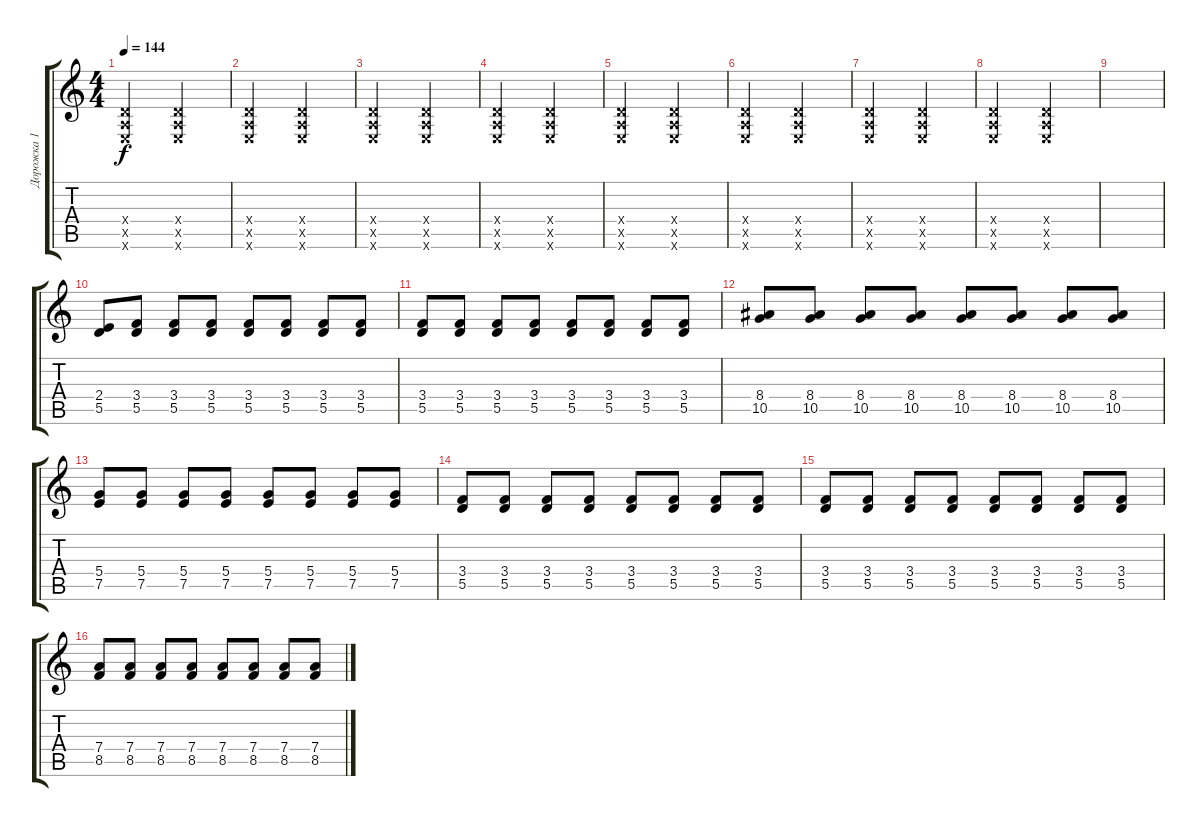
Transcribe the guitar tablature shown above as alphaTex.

\track ("Дорожка 1" "Дорожка 1") {instrument distortionguitar}
\staff {score tabs}
\tuning (E4 B3 G3 D3 A2 E2) {hide}
\ts (4 4)
\tempo 144
\clef g2
\ks c
(0.4{x} 0.5{x} 0.6{x}).2{dy f} (0.4{x} 0.5{x} 0.6{x}).2 |
(0.4{x} 0.5{x} 0.6{x}).2 (0.4{x} 0.5{x} 0.6{x}).2 |
(0.4{x} 0.5{x} 0.6{x}).2 (0.4{x} 0.5{x} 0.6{x}).2 |
(0.4{x} 0.5{x} 0.6{x}).2 (0.4{x} 0.5{x} 0.6{x}).2 |
(0.4{x} 0.5{x} 0.6{x}).2 (0.4{x} 0.5{x} 0.6{x}).2 |
(0.4{x} 0.5{x} 0.6{x}).2 (0.4{x} 0.5{x} 0.6{x}).2 |
(0.4{x} 0.5{x} 0.6{x}).2 (0.4{x} 0.5{x} 0.6{x}).2 |
(0.4{x} 0.5{x} 0.6{x}).2 (0.4{x} 0.5{x} 0.6{x}).2 |
|
(2.4 5.5).8 (3.4 5.5).8 (3.4 5.5).8 (3.4 5.5).8 (3.4 5.5).8 (3.4 5.5).8 (3.4 5.5).8 (3.4 5.5).8 |
(3.4 5.5).8 (3.4 5.5).8 (3.4 5.5).8 (3.4 5.5).8 (3.4 5.5).8 (3.4 5.5).8 (3.4 5.5).8 (3.4 5.5).8 |
(8.4 10.5).8 (8.4 10.5).8 (8.4 10.5).8 (8.4 10.5).8 (8.4 10.5).8 (8.4 10.5).8 (8.4 10.5).8 (8.4 10.5).8 |
(5.4 7.5).8 (5.4 7.5).8 (5.4 7.5).8 (5.4 7.5).8 (5.4 7.5).8 (5.4 7.5).8 (5.4 7.5).8 (5.4 7.5).8 |
(3.4 5.5).8 (3.4 5.5).8 (3.4 5.5).8 (3.4 5.5).8 (3.4 5.5).8 (3.4 5.5).8 (3.4 5.5).8 (3.4 5.5).8 |
(3.4 5.5).8 (3.4 5.5).8 (3.4 5.5).8 (3.4 5.5).8 (3.4 5.5).8 (3.4 5.5).8 (3.4 5.5).8 (3.4 5.5).8 |
(7.4 8.5).8 (7.4 8.5).8 (7.4 8.5).8 (7.4 8.5).8 (7.4 8.5).8 (7.4 8.5).8 (7.4 8.5).8 (7.4 8.5).8
